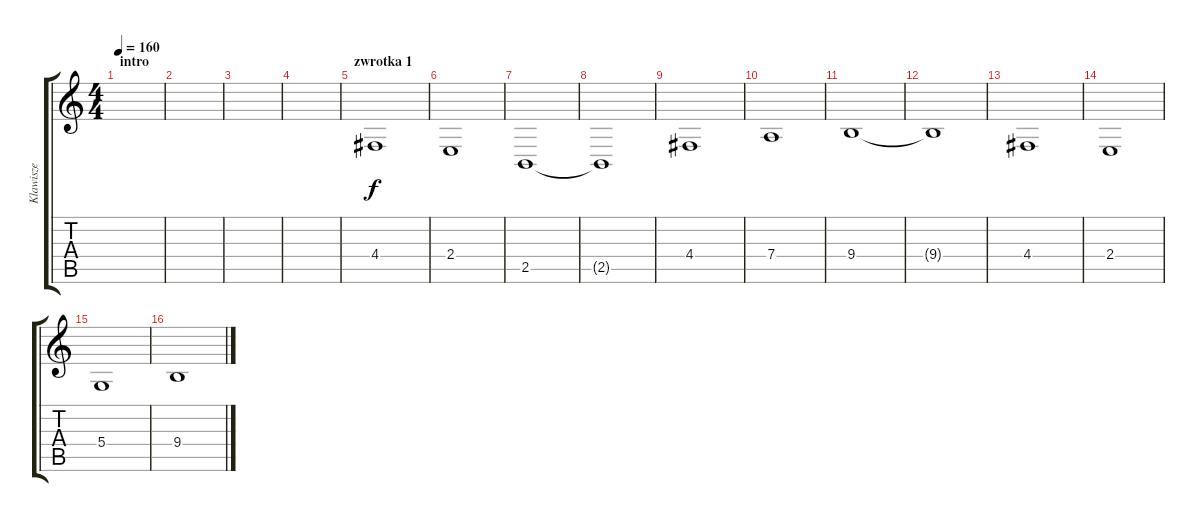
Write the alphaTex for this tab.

\track ("Klawisze" "Klawisze") {instrument stringensemble1}
\staff {score tabs}
\tuning (E4 B3 G3 D3 A2 E2) {hide}
\ts (4 4)
\section ("" "intro")
\tempo 160
\clef g2
\ks c
|
|
|
|
\section ("" "zwrotka 1")
4.4.1{volume 9 instrument cello} |
2.4.1 |
2.5.1 |
2.5{t}.1 |
4.4.1 |
7.4.1 |
9.4.1 |
9.4{t}.1 |
4.4.1 |
2.4.1 |
5.4.1 |
9.4.1
